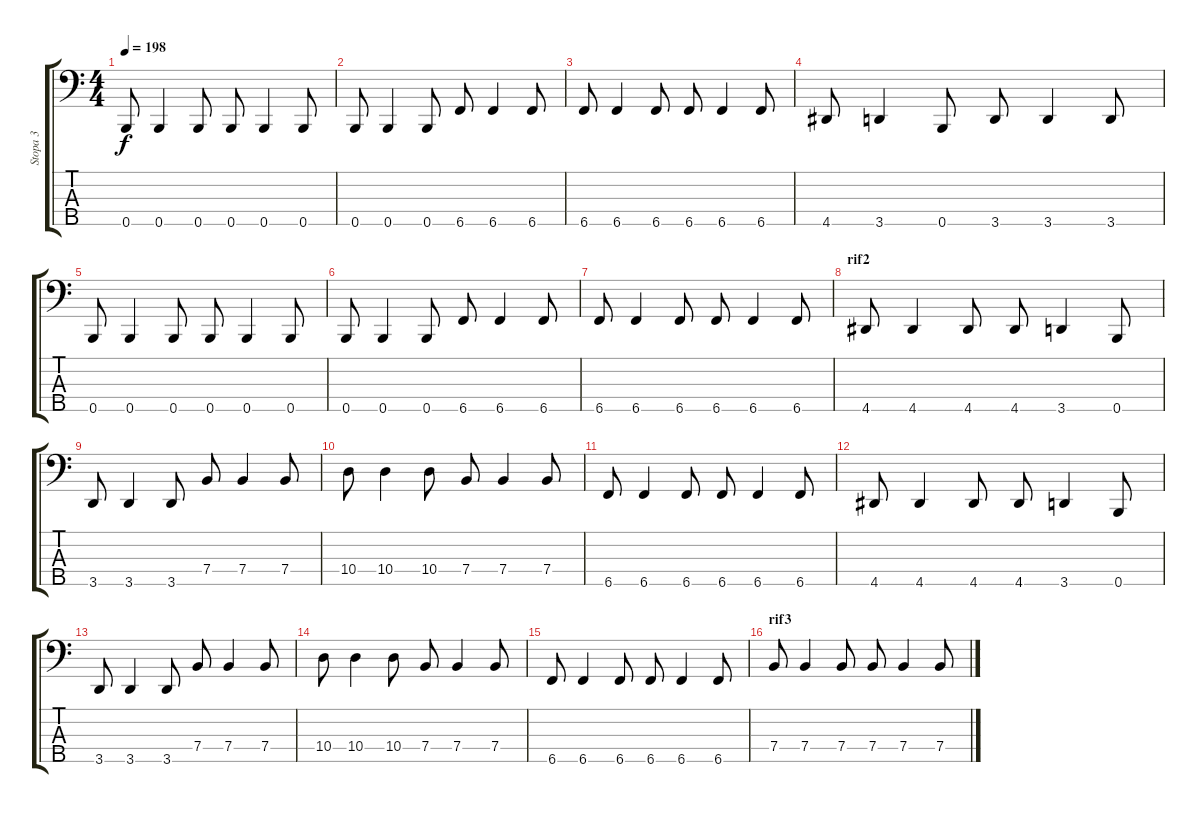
\track ("Stopa 3" "Stopa 3") {instrument acousticguitarsteel}
\staff {score tabs}
\tuning (G2 D2 A1 E1 B0) {hide}
\ts (4 4)
\tempo 198
\clef f4
\ks c
0.5.8{dy f} 0.5.4 0.5.8 0.5.8 0.5.4 0.5.8 |
0.5.8 0.5.4 0.5.8 6.5.8 6.5.4 6.5.8 |
6.5.8 6.5.4 6.5.8 6.5.8 6.5.4 6.5.8 |
4.5.8 3.5.4 0.5.8 3.5.8 3.5.4 3.5.8 |
0.5.8 0.5.4 0.5.8 0.5.8 0.5.4 0.5.8 |
0.5.8 0.5.4 0.5.8 6.5.8 6.5.4 6.5.8 |
6.5.8 6.5.4 6.5.8 6.5.8 6.5.4 6.5.8 |
\section ("" "rif2")
4.5.8 4.5.4 4.5.8 4.5.8 3.5.4 0.5.8 |
3.5.8 3.5.4 3.5.8 7.4.8 7.4.4 7.4.8 |
10.4.8 10.4.4 10.4.8 7.4.8 7.4.4 7.4.8 |
6.5.8 6.5.4 6.5.8 6.5.8 6.5.4 6.5.8 |
4.5.8 4.5.4 4.5.8 4.5.8 3.5.4 0.5.8 |
3.5.8 3.5.4 3.5.8 7.4.8 7.4.4 7.4.8 |
10.4.8 10.4.4 10.4.8 7.4.8 7.4.4 7.4.8 |
6.5.8 6.5.4 6.5.8 6.5.8 6.5.4 6.5.8 |
\section ("" "rif3")
7.4.8 7.4.4 7.4.8 7.4.8 7.4.4 7.4.8
